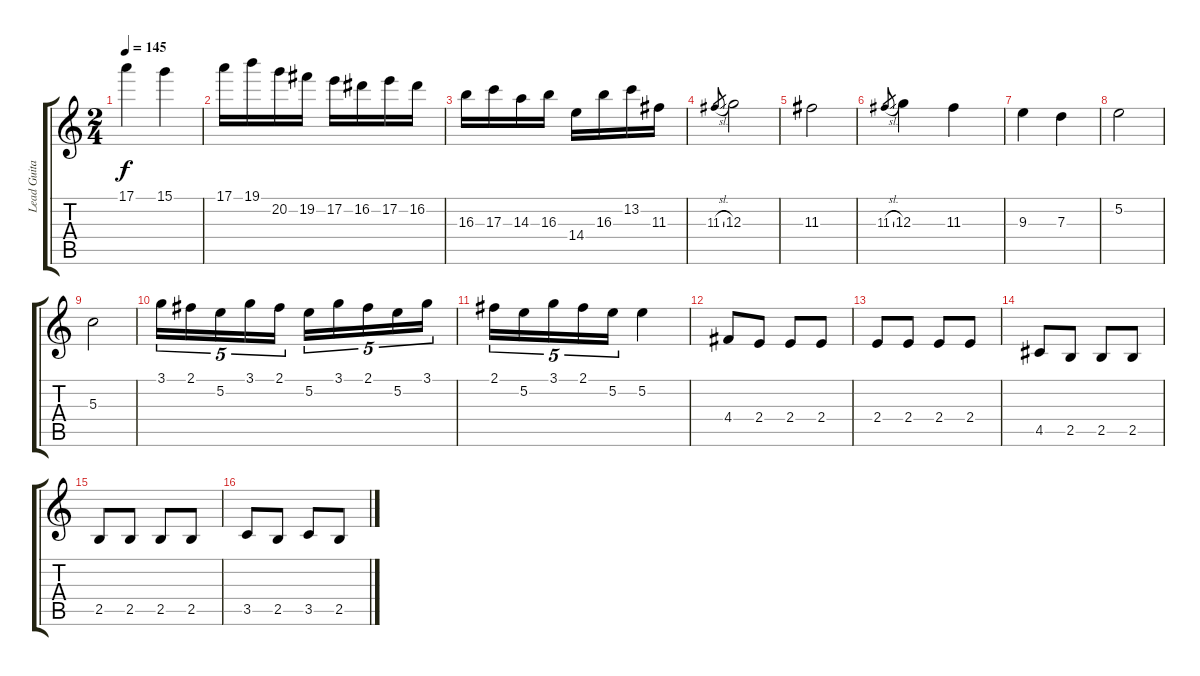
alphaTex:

\track ("Lead Guitar" "Lead Guita") {instrument distortionguitar}
\staff {score tabs}
\tuning (E4 B3 G3 D3 A2 E2) {hide}
\ts (2 4)
\tempo 145
\clef g2
\ks c
17.1.4{dy f} 15.1.4 |
17.1.16 19.1.16 20.2.16 19.2.16 17.2.16 16.2.16 17.2.16 16.2.16 |
16.3.16 17.3.16 14.3.16 16.3.16 14.4.16 16.3.16 13.2.16 11.3.16 |
11.3{sl}.8{gr} 12.3.2 |
11.3.2 |
11.3{sl}.8{gr} 12.3.4 11.3.4 |
9.3.4 7.3.4 |
5.2.2 |
5.3.2 |
3.1.16{tu (5 4)} 2.1.16{tu (5 4)} 5.2.16{tu (5 4)} 3.1.16{tu (5 4)} 2.1.16{tu (5 4)} 5.2.16{tu (5 4)} 3.1.16{tu (5 4)} 2.1.16{tu (5 4)} 5.2.16{tu (5 4)} 3.1.16{tu (5 4)} |
2.1.16{tu (5 4)} 5.2.16{tu (5 4)} 3.1.16{tu (5 4)} 2.1.16{tu (5 4)} 5.2.16{tu (5 4)} 5.2.4 |
4.4.8 2.4.8 2.4.8 2.4.8 |
2.4.8 2.4.8 2.4.8 2.4.8 |
4.5.8 2.5.8 2.5.8 2.5.8 |
2.5.8 2.5.8 2.5.8 2.5.8 |
3.5.8 2.5.8 3.5.8 2.5.8
